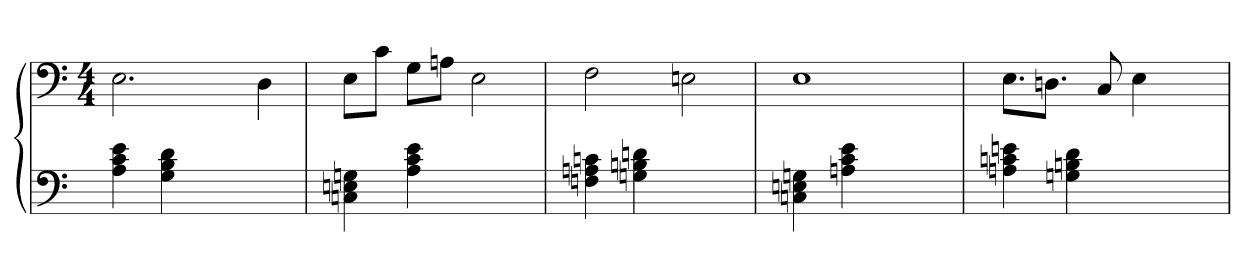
**kern	**kern
*part2	*part1
*staff2	*staff1
*	*M4/4
=1	=1
4A 4c 4e	2.E
4G 4B 4d	.
2ryy	.
.	4D
=2	=2
4Cn 4En 4Gn	8EL
.	8cJ
4A 4c 4e	8GL
.	8AnJ
2ryy	2E
=3	=3
4Fn 4An 4cn	2F
4Gn 4Bn 4dn	.
2ryy	2En
=4	=4
4Cn 4En 4Gn	1E
4An 4c 4e	.
2ryy	.
=5	=5
4An 4cn 4en	8.EL
.	8.DnJ
4Gn 4Bn 4d	.
.	8C
2ryy	4E
.	4ryy
=	=
*-	*-
